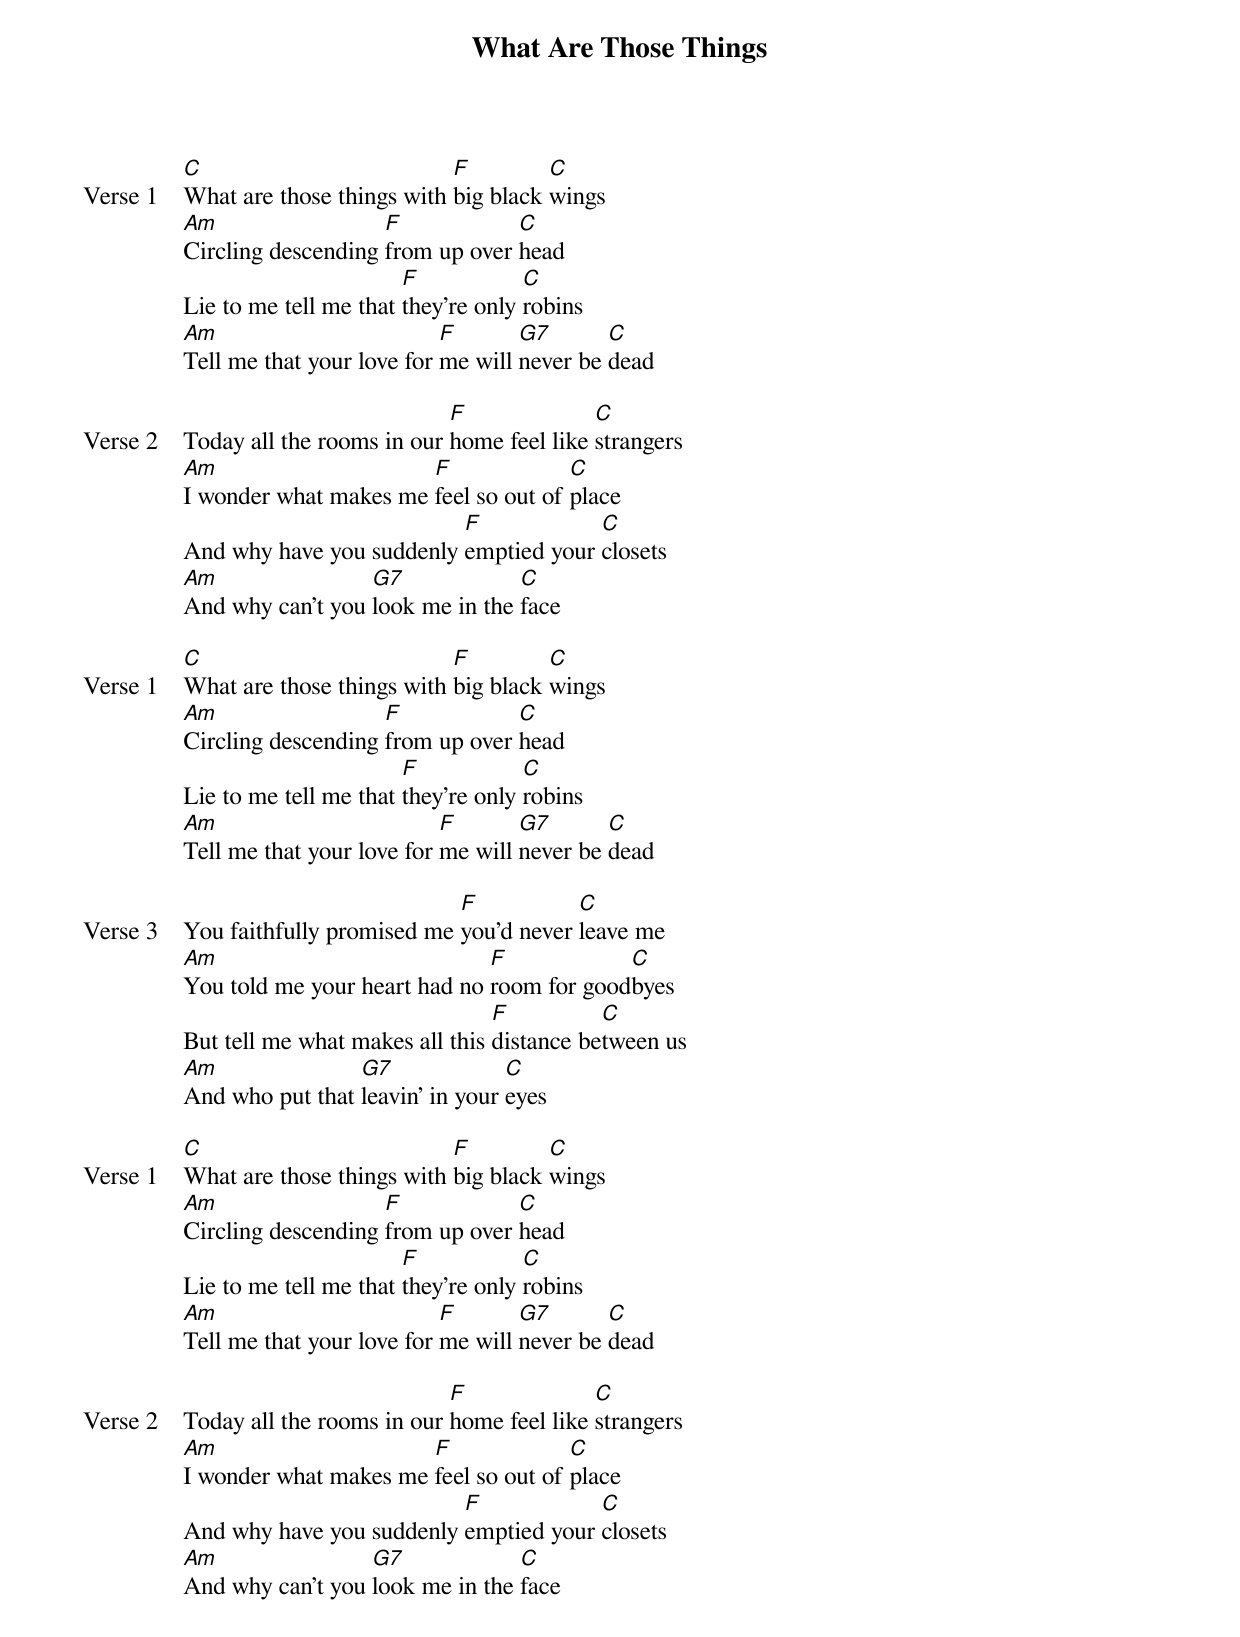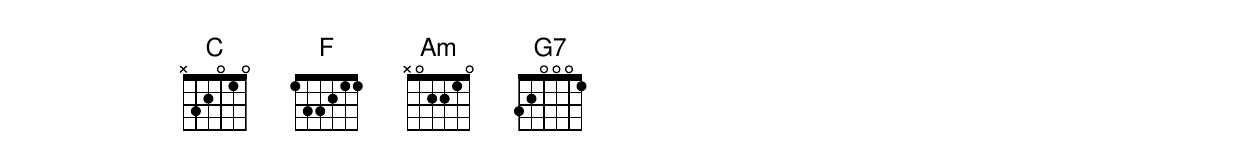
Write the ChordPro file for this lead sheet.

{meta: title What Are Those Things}
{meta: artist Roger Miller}
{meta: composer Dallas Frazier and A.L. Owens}
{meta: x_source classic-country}
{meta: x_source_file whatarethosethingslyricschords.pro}
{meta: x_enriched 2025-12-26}

{start_of_verse: Verse 1}
[C]What are those things with [F]big black [C]wings
[Am]Circling descending [F]from up over [C]head
Lie to me tell me that [F]they're only [C]robins
[Am]Tell me that your love for [F]me will [G7]never be [C]dead
{end_of_verse}

{start_of_verse: Verse 2}
Today all the rooms in our [F]home feel like [C]strangers
[Am]I wonder what makes me [F]feel so out of [C]place
And why have you suddenly [F]emptied your [C]closets
[Am]And why can't you [G7]look me in the [C]face
{end_of_verse}

{start_of_verse: Verse 1}
[C]What are those things with [F]big black [C]wings
[Am]Circling descending [F]from up over [C]head
Lie to me tell me that [F]they're only [C]robins
[Am]Tell me that your love for [F]me will [G7]never be [C]dead
{end_of_verse}

{start_of_verse: Verse 3}
You faithfully promised me [F]you'd never [C]leave me
[Am]You told me your heart had no [F]room for good[C]byes
But tell me what makes all this [F]distance be[C]tween us
[Am]And who put that [G7]leavin' in your [C]eyes
{end_of_verse}

{start_of_verse: Verse 1}
[C]What are those things with [F]big black [C]wings
[Am]Circling descending [F]from up over [C]head
Lie to me tell me that [F]they're only [C]robins
[Am]Tell me that your love for [F]me will [G7]never be [C]dead
{end_of_verse}

{start_of_verse: Verse 2}
Today all the rooms in our [F]home feel like [C]strangers
[Am]I wonder what makes me [F]feel so out of [C]place
And why have you suddenly [F]emptied your [C]closets
[Am]And why can't you [G7]look me in the [C]face
{end_of_verse}
